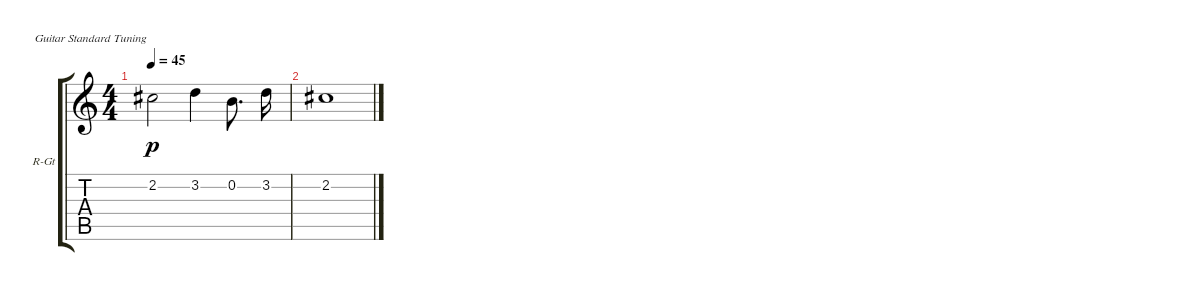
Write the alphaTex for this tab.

\defaultSystemsLayout 4
\bracketExtendMode groupsimilarinstruments
\firstSystemTrackNameOrientation horizontal
\otherSystemsTrackNameOrientation horizontal
\track ("Rhythm Guitar" "R-Gt") {instrument distortionguitar}
\staff {score tabs}
\tuning (E4 B3 G3 D3 A2 E2)
\ts (4 4)
\tempo 45
\clef g2
\ks c
2.2.2{dy p} 3.2.4 0.2.8{d beam split} 3.2.16 |
2.2.1
